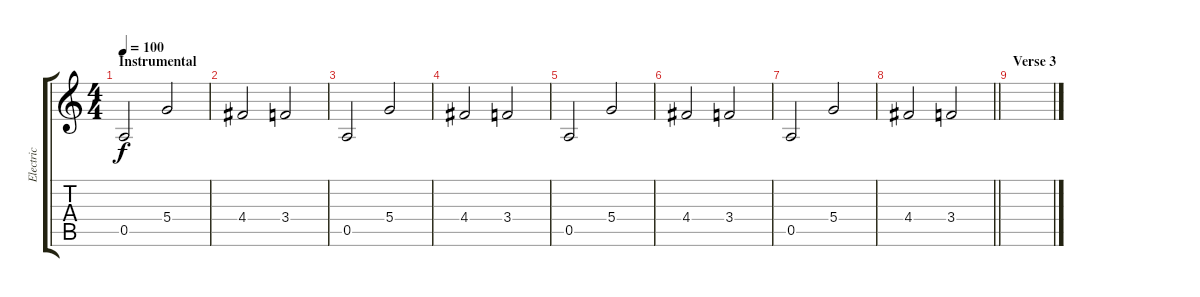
\track ("Electric" "Electric") {instrument overdrivenguitar}
\staff {score tabs}
\tuning (E4 B3 G3 D3 A2 E2) {hide}
\ts (4 4)
\section ("" "Instrumental")
\tempo 100
\clef g2
\ks c
0.5.2{dy f} 5.4.2 |
4.4.2 3.4.2 |
0.5.2 5.4.2 |
4.4.2 3.4.2 |
0.5.2 5.4.2 |
4.4.2 3.4.2 |
0.5.2 5.4.2 |
\barLineRight lightlight
4.4.2 3.4.2 |
\section ("" "Verse 3")
